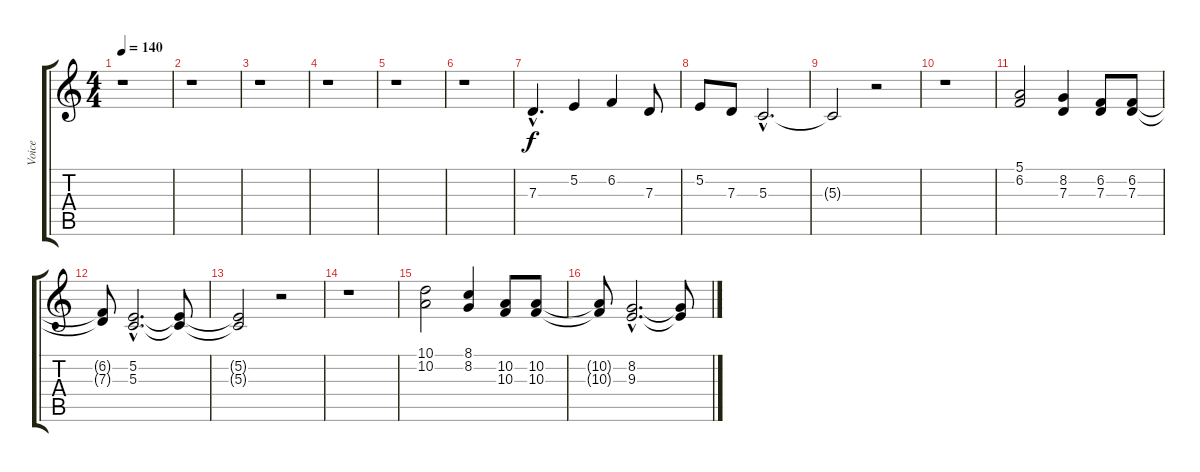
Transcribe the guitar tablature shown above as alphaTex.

\track ("Voice" "Voice") {instrument altosax}
\staff {score tabs}
\tuning (E4 B3 G3 D3 A2 E2) {hide}
\ts (4 4)
\tempo 140
\clef g2
\ks c
r.1{dy f} |
r.1 |
r.1 |
r.1 |
r.1 |
r.1 |
7.3{hac}.4{d} 5.2.4 6.2.4 7.3.8 |
5.2.8 7.3.8 5.3{hac}.2{d} |
5.3{t}.2 r.2 |
r.1 |
(5.1 6.2).2 (8.2 7.3).4 (6.2 7.3).8 (6.2 7.3).8 |
(6.2{t} 7.3{t}).8 (5.2{hac} 5.3{hac}).2{d} (5.2{t} 5.3{t}).8 |
(5.2{t} 5.3{t}).2 r.2 |
r.1 |
(10.1 10.2).2 (8.1 8.2).4 (10.2 10.3).8 (10.2 10.3).8 |
(10.2{t} 10.3{t}).8 (8.2{hac} 9.3{hac}).2{d} (8.2{t} 9.3{t}).8
